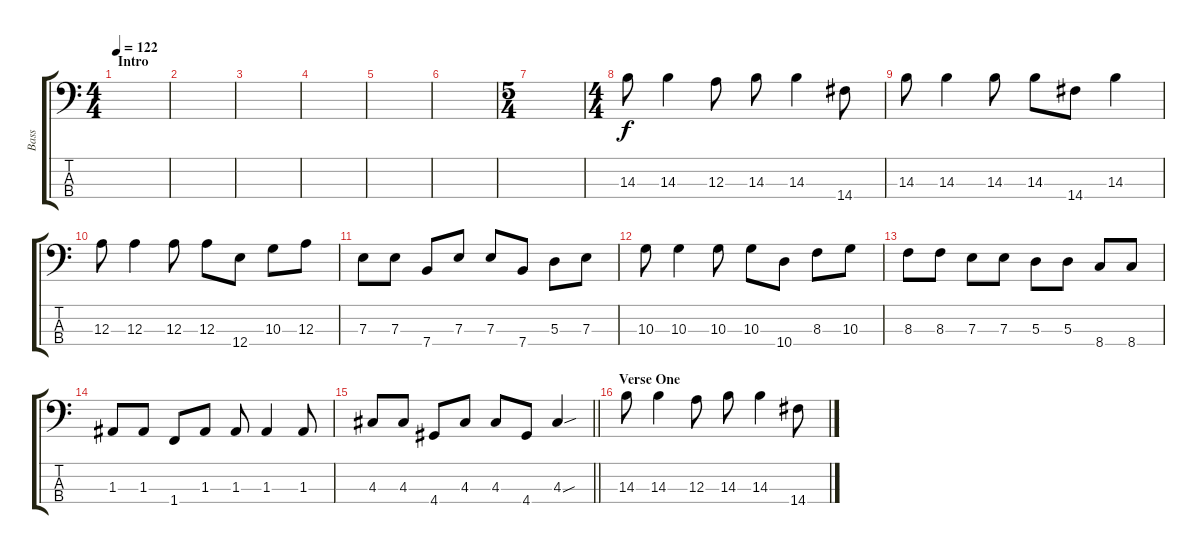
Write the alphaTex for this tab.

\track ("Bass" "Bass") {instrument electricbassfinger}
\staff {score tabs}
\tuning (G2 D2 A1 E1) {hide}
\ts (4 4)
\section ("" "Intro")
\tempo 122
\clef f4
\ks c
|
|
|
|
|
|
\ts (5 4)
|
\ts (4 4)
14.3.8 14.3.4 12.3.8 14.3.8 14.3.4 14.4.8 |
14.3.8 14.3.4 14.3.8 14.3.8 14.4.8 14.3.4 |
12.3.8 12.3.4 12.3.8 12.3.8 12.4.8 10.3.8 12.3.8 |
7.3.8 7.3.8 7.4.8 7.3.8 7.3.8 7.4.8 5.3.8 7.3.8 |
10.3.8 10.3.4 10.3.8 10.3.8 10.4.8 8.3.8 10.3.8 |
8.3.8 8.3.8 7.3.8 7.3.8 5.3.8 5.3.8 8.4.8 8.4.8 |
1.3.8 1.3.8 1.4.8 1.3.8 1.3.8 1.3.4 1.3.8 |
\barLineRight lightlight
4.3.8 4.3.8 4.4.8 4.3.8 4.3.8 4.4.8 4.3{sou}.4 |
\section ("" "Verse One")
14.3.8 14.3.4 12.3.8 14.3.8 14.3.4 14.4.8
